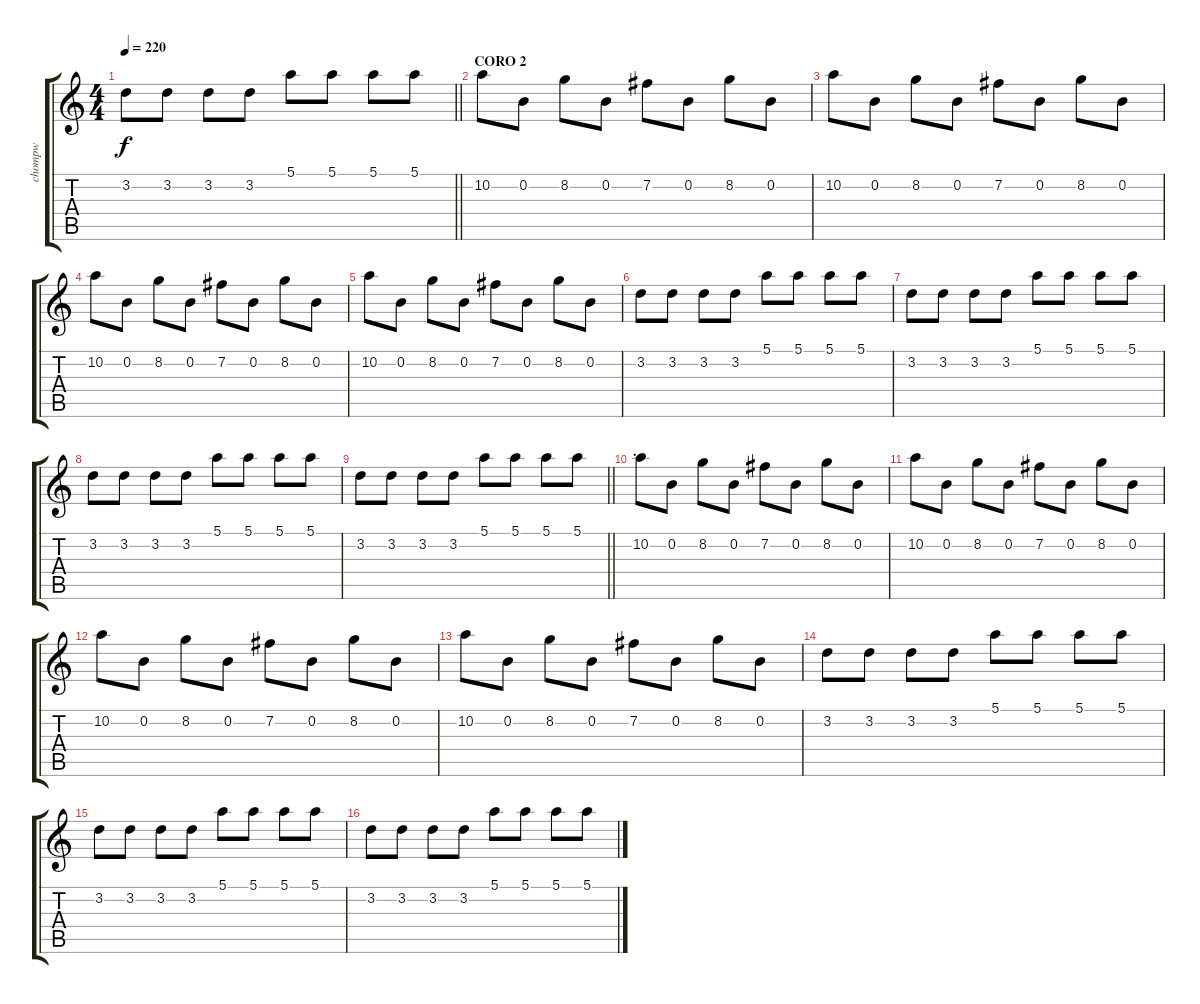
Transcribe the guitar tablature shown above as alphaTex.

\track ("chompw" "chompw") {instrument distortionguitar}
\staff {score tabs}
\tuning (E4 B3 G3 D3 A2 E2) {hide}
\ts (4 4)
\tempo 220
\clef g2
\barLineRight lightlight
\ks c
3.2.8{dy f} 3.2.8 3.2.8 3.2.8 5.1.8 5.1.8 5.1.8 5.1.8 |
\section ("" "CORO 2")
10.2.8 0.2.8 8.2.8 0.2.8 7.2.8 0.2.8 8.2.8 0.2.8 |
10.2.8 0.2.8 8.2.8 0.2.8 7.2.8 0.2.8 8.2.8 0.2.8 |
10.2.8 0.2.8 8.2.8 0.2.8 7.2.8 0.2.8 8.2.8 0.2.8 |
10.2.8 0.2.8 8.2.8 0.2.8 7.2.8 0.2.8 8.2.8 0.2.8 |
3.2.8 3.2.8 3.2.8 3.2.8 5.1.8 5.1.8 5.1.8 5.1.8 |
3.2.8 3.2.8 3.2.8 3.2.8 5.1.8 5.1.8 5.1.8 5.1.8 |
3.2.8 3.2.8 3.2.8 3.2.8 5.1.8 5.1.8 5.1.8 5.1.8 |
\barLineRight lightlight
3.2.8 3.2.8 3.2.8 3.2.8 5.1.8 5.1.8 5.1.8 5.1.8 |
\section ("" ".")
10.2.8 0.2.8 8.2.8 0.2.8 7.2.8 0.2.8 8.2.8 0.2.8 |
10.2.8 0.2.8 8.2.8 0.2.8 7.2.8 0.2.8 8.2.8 0.2.8 |
10.2.8 0.2.8 8.2.8 0.2.8 7.2.8 0.2.8 8.2.8 0.2.8 |
10.2.8 0.2.8 8.2.8 0.2.8 7.2.8 0.2.8 8.2.8 0.2.8 |
3.2.8 3.2.8 3.2.8 3.2.8 5.1.8 5.1.8 5.1.8 5.1.8 |
3.2.8 3.2.8 3.2.8 3.2.8 5.1.8 5.1.8 5.1.8 5.1.8 |
3.2.8 3.2.8 3.2.8 3.2.8 5.1.8 5.1.8 5.1.8 5.1.8
